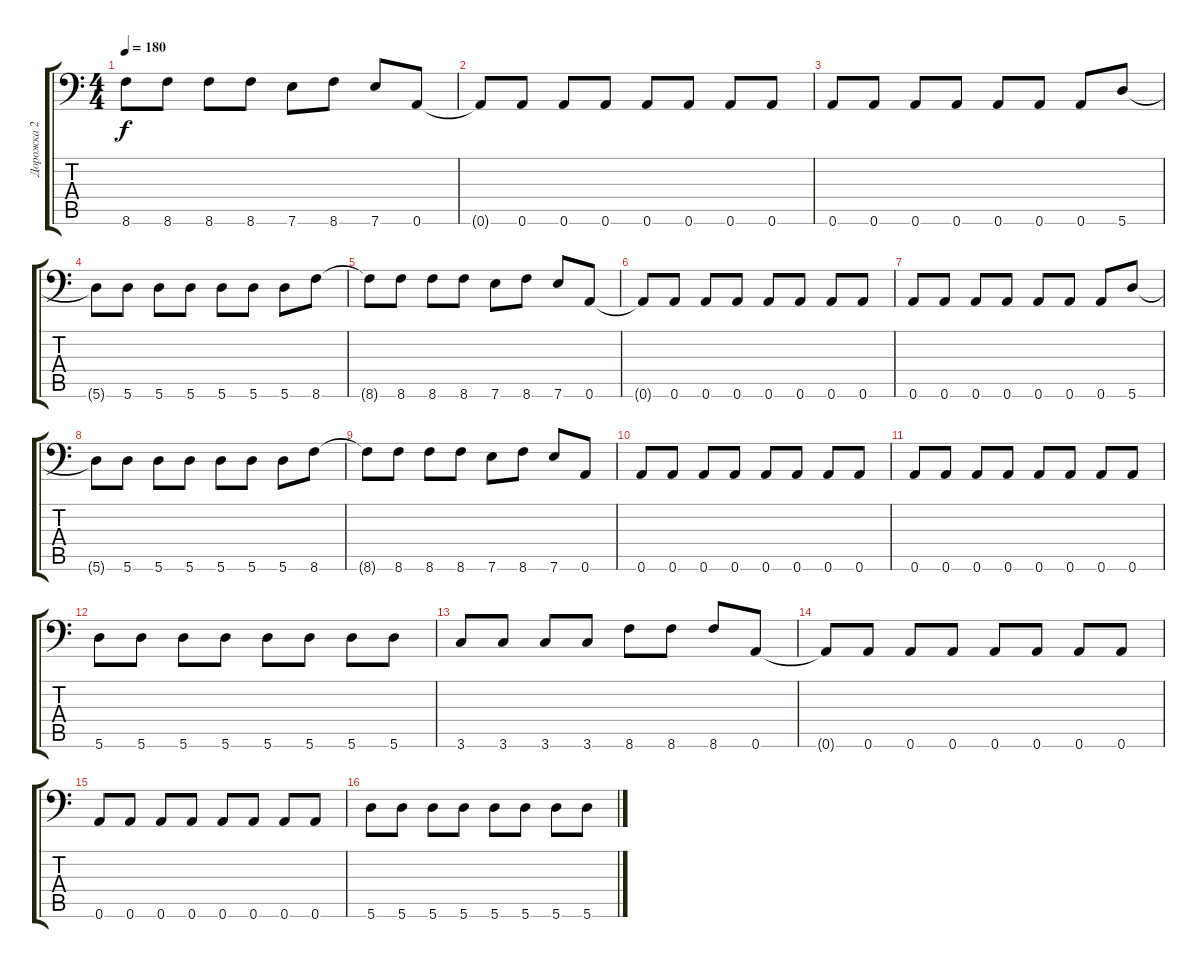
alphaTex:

\track ("Дорожка 2" "Дорожка 2") {instrument distortionguitar}
\staff {score tabs}
\tuning (B3 Gb3 D3 A2 E2 A1) {hide}
\ts (4 4)
\tempo 180
\clef f4
\ks c
8.6{t}.8{dy f} 8.6.8 8.6.8 8.6.8 7.6.8 8.6.8 7.6.8 0.6.8 |
0.6{t}.8 0.6.8 0.6.8 0.6.8 0.6.8 0.6.8 0.6.8 0.6.8 |
0.6.8 0.6.8 0.6.8 0.6.8 0.6.8 0.6.8 0.6.8 5.6.8 |
5.6{t}.8 5.6.8 5.6.8 5.6.8 5.6.8 5.6.8 5.6.8 8.6.8 |
8.6{t}.8 8.6.8 8.6.8 8.6.8 7.6.8 8.6.8 7.6.8 0.6.8 |
0.6{t}.8 0.6.8 0.6.8 0.6.8 0.6.8 0.6.8 0.6.8 0.6.8 |
0.6.8 0.6.8 0.6.8 0.6.8 0.6.8 0.6.8 0.6.8 5.6.8 |
5.6{t}.8 5.6.8 5.6.8 5.6.8 5.6.8 5.6.8 5.6.8 8.6.8 |
8.6{t}.8 8.6.8 8.6.8 8.6.8 7.6.8 8.6.8 7.6.8 0.6.8 |
0.6.8 0.6.8 0.6.8 0.6.8 0.6.8 0.6.8 0.6.8 0.6.8 |
0.6.8 0.6.8 0.6.8 0.6.8 0.6.8 0.6.8 0.6.8 0.6.8 |
5.6.8 5.6.8 5.6.8 5.6.8 5.6.8 5.6.8 5.6.8 5.6.8 |
3.6.8 3.6.8 3.6.8 3.6.8 8.6.8 8.6.8 8.6.8 0.6.8 |
0.6{t}.8 0.6.8 0.6.8 0.6.8 0.6.8 0.6.8 0.6.8 0.6.8 |
0.6.8 0.6.8 0.6.8 0.6.8 0.6.8 0.6.8 0.6.8 0.6.8 |
5.6.8 5.6.8 5.6.8 5.6.8 5.6.8 5.6.8 5.6.8 5.6.8
